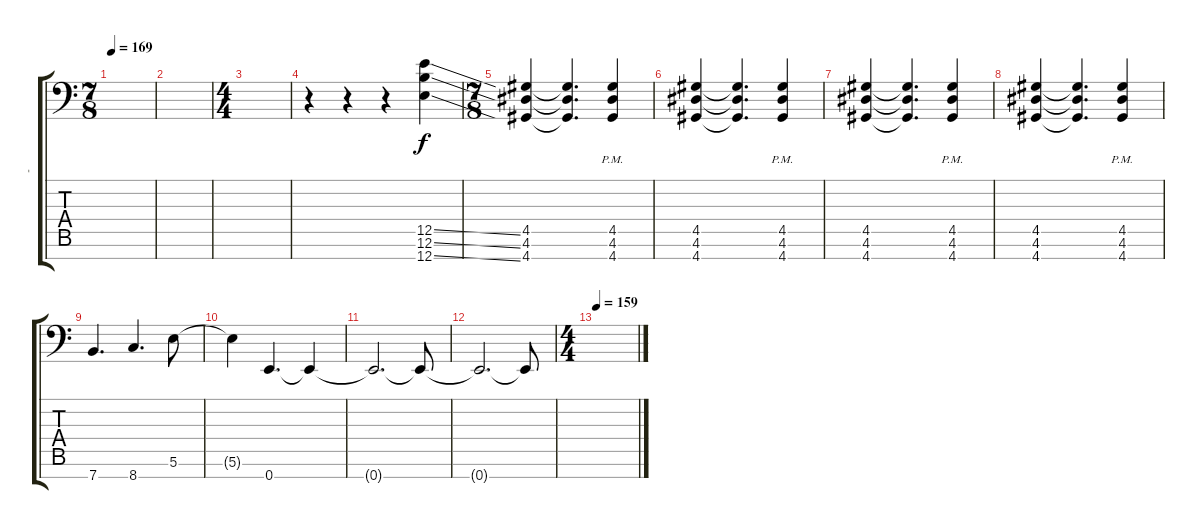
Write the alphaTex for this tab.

\track ("-" "-") {instrument distortionguitar}
\staff {score tabs}
\tuning (B3 G3 D3 A2 E2 B1 E1) {hide}
\ts (7 8)
\tempo 169
\clef f4
\ks c
|
|
\ts (4 4)
|
r.4 r.4 r.4 (12.5{ss} 12.6{ss} 12.7{ss}).4{volume 13 instrument distortionguitar} |
\ts (7 8)
(4.5 4.6 4.7).4 (4.5{t} 4.6{t} 4.7{t}).4{d} (4.5{pm} 4.6{pm} 4.7{pm}).4 |
(4.5 4.6 4.7).4 (4.5{t} 4.6{t} 4.7{t}).4{d} (4.5{pm} 4.6{pm} 4.7{pm}).4 |
(4.5 4.6 4.7).4 (4.5{t} 4.6{t} 4.7{t}).4{d} (4.5{pm} 4.6{pm} 4.7{pm}).4 |
(4.5 4.6 4.7).4 (4.5{t} 4.6{t} 4.7{t}).4{d} (4.5{pm} 4.6{pm} 4.7{pm}).4 |
7.7.4{d} 8.7.4{d} 5.6.8 |
5.6{t}.4 0.7.4{d} 0.7{t}.4 |
0.7{t}.2{d} 0.7{t}.8 |
0.7{t}.2{d} 0.7{t}.8 |
\ts (4 4)
\tempo 159
